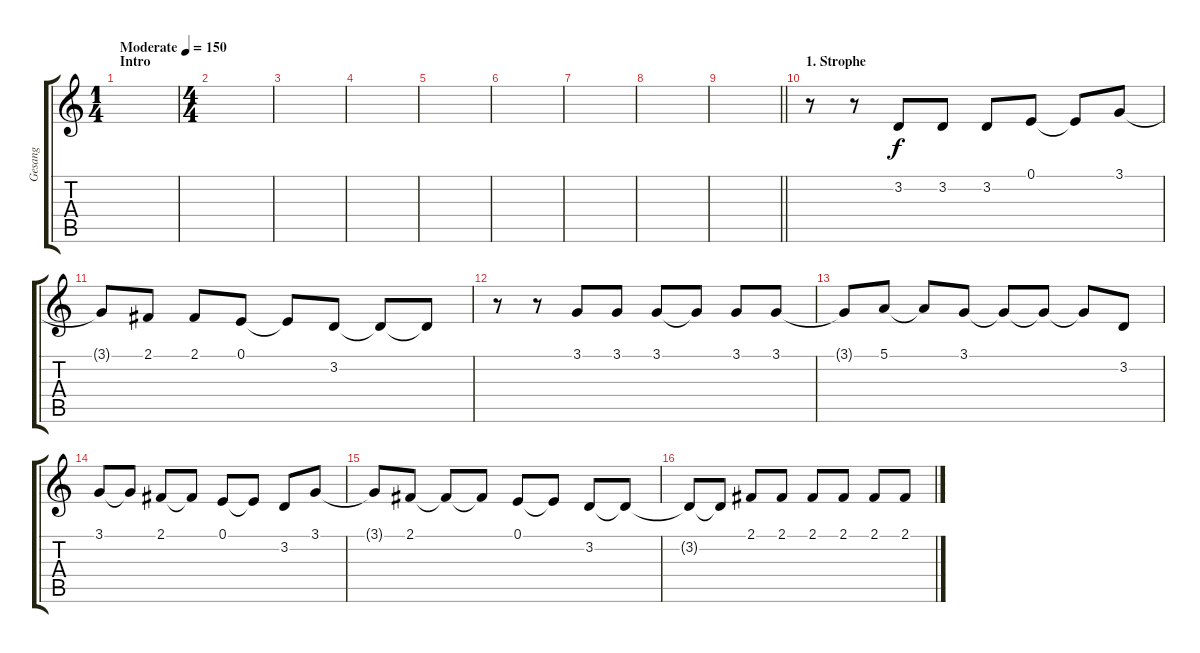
\track ("Gesang" "Gesang") {instrument lead6voice}
\staff {score tabs}
\tuning (E4 B3 G3 D3 A2 E2) {hide}
\ts (1 4)
\section ("" "Intro")
\tempo (150 "Moderate")
\clef g2
\ks c
|
\ts (4 4)
|
|
|
|
|
|
|
\barLineRight lightlight
|
\section ("" "1. Strophe")
r.8 r.8 3.2.8 3.2.8 3.2.8 0.1.8 0.1{t}.8 3.1.8 |
3.1{t}.8 2.1.8 2.1.8 0.1.8 0.1{t}.8 3.2.8 3.2{t}.8 3.2{t}.8 |
r.8 r.8 3.1.8 3.1.8 3.1.8 3.1{t}.8 3.1.8 3.1.8 |
3.1{t}.8 5.1.8 5.1{t}.8 3.1.8 3.1{t}.8 3.1{t}.8 3.1{t}.8 3.2.8 |
3.1.8 3.1{t}.8 2.1.8 2.1{t}.8 0.1.8 0.1{t}.8 3.2.8 3.1.8 |
3.1{t}.8 2.1.8 2.1{t}.8 2.1{t}.8 0.1.8 0.1{t}.8 3.2.8 3.2{t}.8 |
3.2{t}.8 3.2{t}.8 2.1.8 2.1.8 2.1.8 2.1.8 2.1.8 2.1.8
